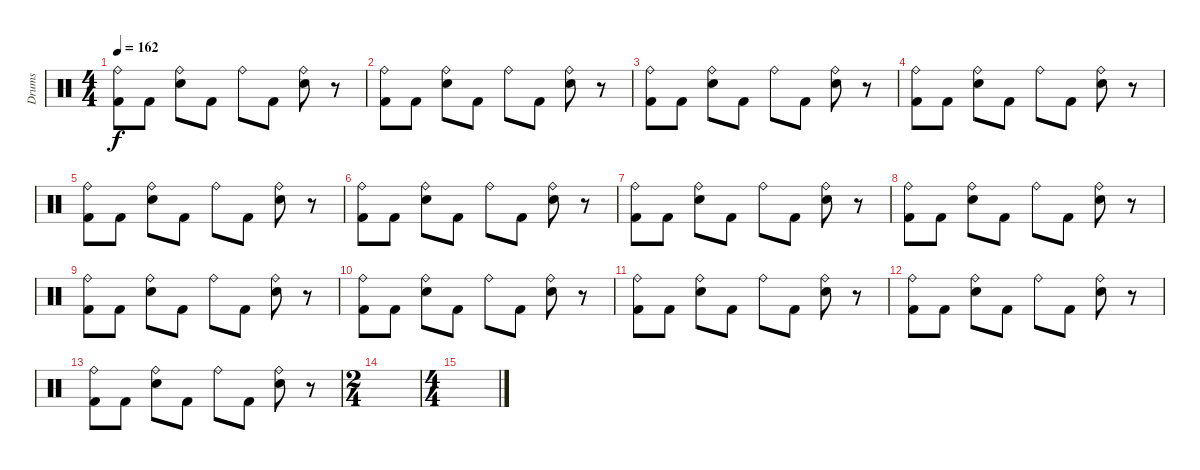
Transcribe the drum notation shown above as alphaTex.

\track ("Drums" "Drums") {instrument percussion}
\staff {score}
\articulation defaults
\ts (4 4)
\tempo 162
\clef neutral
\ks c
("Kick (hit) 2" "Ride (bell)").8{dy f} "Kick (hit) 2".8 ("Electric Snare (hit)" "Ride (bell)").8 "Kick (hit) 2".8 "Ride (bell)".8 "Kick (hit) 2".8 ("Electric Snare (hit)" "Ride (bell)").8 r.8 |
("Kick (hit) 2" "Ride (bell)").8 "Kick (hit) 2".8 ("Electric Snare (hit)" "Ride (bell)").8 "Kick (hit) 2".8 "Ride (bell)".8 "Kick (hit) 2".8 ("Electric Snare (hit)" "Ride (bell)").8 r.8 |
("Kick (hit) 2" "Ride (bell)").8 "Kick (hit) 2".8 ("Electric Snare (hit)" "Ride (bell)").8 "Kick (hit) 2".8 "Ride (bell)".8 "Kick (hit) 2".8 ("Electric Snare (hit)" "Ride (bell)").8 r.8 |
("Kick (hit) 2" "Ride (bell)").8 "Kick (hit) 2".8 ("Electric Snare (hit)" "Ride (bell)").8 "Kick (hit) 2".8 "Ride (bell)".8 "Kick (hit) 2".8 ("Electric Snare (hit)" "Ride (bell)").8 r.8 |
("Kick (hit) 2" "Ride (bell)").8 "Kick (hit) 2".8 ("Electric Snare (hit)" "Ride (bell)").8 "Kick (hit) 2".8 "Ride (bell)".8 "Kick (hit) 2".8 ("Electric Snare (hit)" "Ride (bell)").8 r.8 |
("Kick (hit) 2" "Ride (bell)").8 "Kick (hit) 2".8 ("Electric Snare (hit)" "Ride (bell)").8 "Kick (hit) 2".8 "Ride (bell)".8 "Kick (hit) 2".8 ("Electric Snare (hit)" "Ride (bell)").8 r.8 |
("Kick (hit) 2" "Ride (bell)").8 "Kick (hit) 2".8 ("Electric Snare (hit)" "Ride (bell)").8 "Kick (hit) 2".8 "Ride (bell)".8 "Kick (hit) 2".8 ("Electric Snare (hit)" "Ride (bell)").8 r.8 |
("Kick (hit) 2" "Ride (bell)").8 "Kick (hit) 2".8 ("Electric Snare (hit)" "Ride (bell)").8 "Kick (hit) 2".8 "Ride (bell)".8 "Kick (hit) 2".8 ("Electric Snare (hit)" "Ride (bell)").8 r.8 |
("Kick (hit) 2" "Ride (bell)").8 "Kick (hit) 2".8 ("Electric Snare (hit)" "Ride (bell)").8 "Kick (hit) 2".8 "Ride (bell)".8 "Kick (hit) 2".8 ("Electric Snare (hit)" "Ride (bell)").8 r.8 |
("Kick (hit) 2" "Ride (bell)").8 "Kick (hit) 2".8 ("Electric Snare (hit)" "Ride (bell)").8 "Kick (hit) 2".8 "Ride (bell)".8 "Kick (hit) 2".8 ("Electric Snare (hit)" "Ride (bell)").8 r.8 |
("Kick (hit) 2" "Ride (bell)").8 "Kick (hit) 2".8 ("Electric Snare (hit)" "Ride (bell)").8 "Kick (hit) 2".8 "Ride (bell)".8 "Kick (hit) 2".8 ("Electric Snare (hit)" "Ride (bell)").8 r.8 |
("Kick (hit) 2" "Ride (bell)").8 "Kick (hit) 2".8 ("Electric Snare (hit)" "Ride (bell)").8 "Kick (hit) 2".8 "Ride (bell)".8 "Kick (hit) 2".8 ("Electric Snare (hit)" "Ride (bell)").8 r.8 |
("Kick (hit) 2" "Ride (bell)").8 "Kick (hit) 2".8 ("Electric Snare (hit)" "Ride (bell)").8 "Kick (hit) 2".8 "Ride (bell)".8 "Kick (hit) 2".8 ("Electric Snare (hit)" "Ride (bell)").8 r.8 |
\ts (2 4)
|
\ts (4 4)
